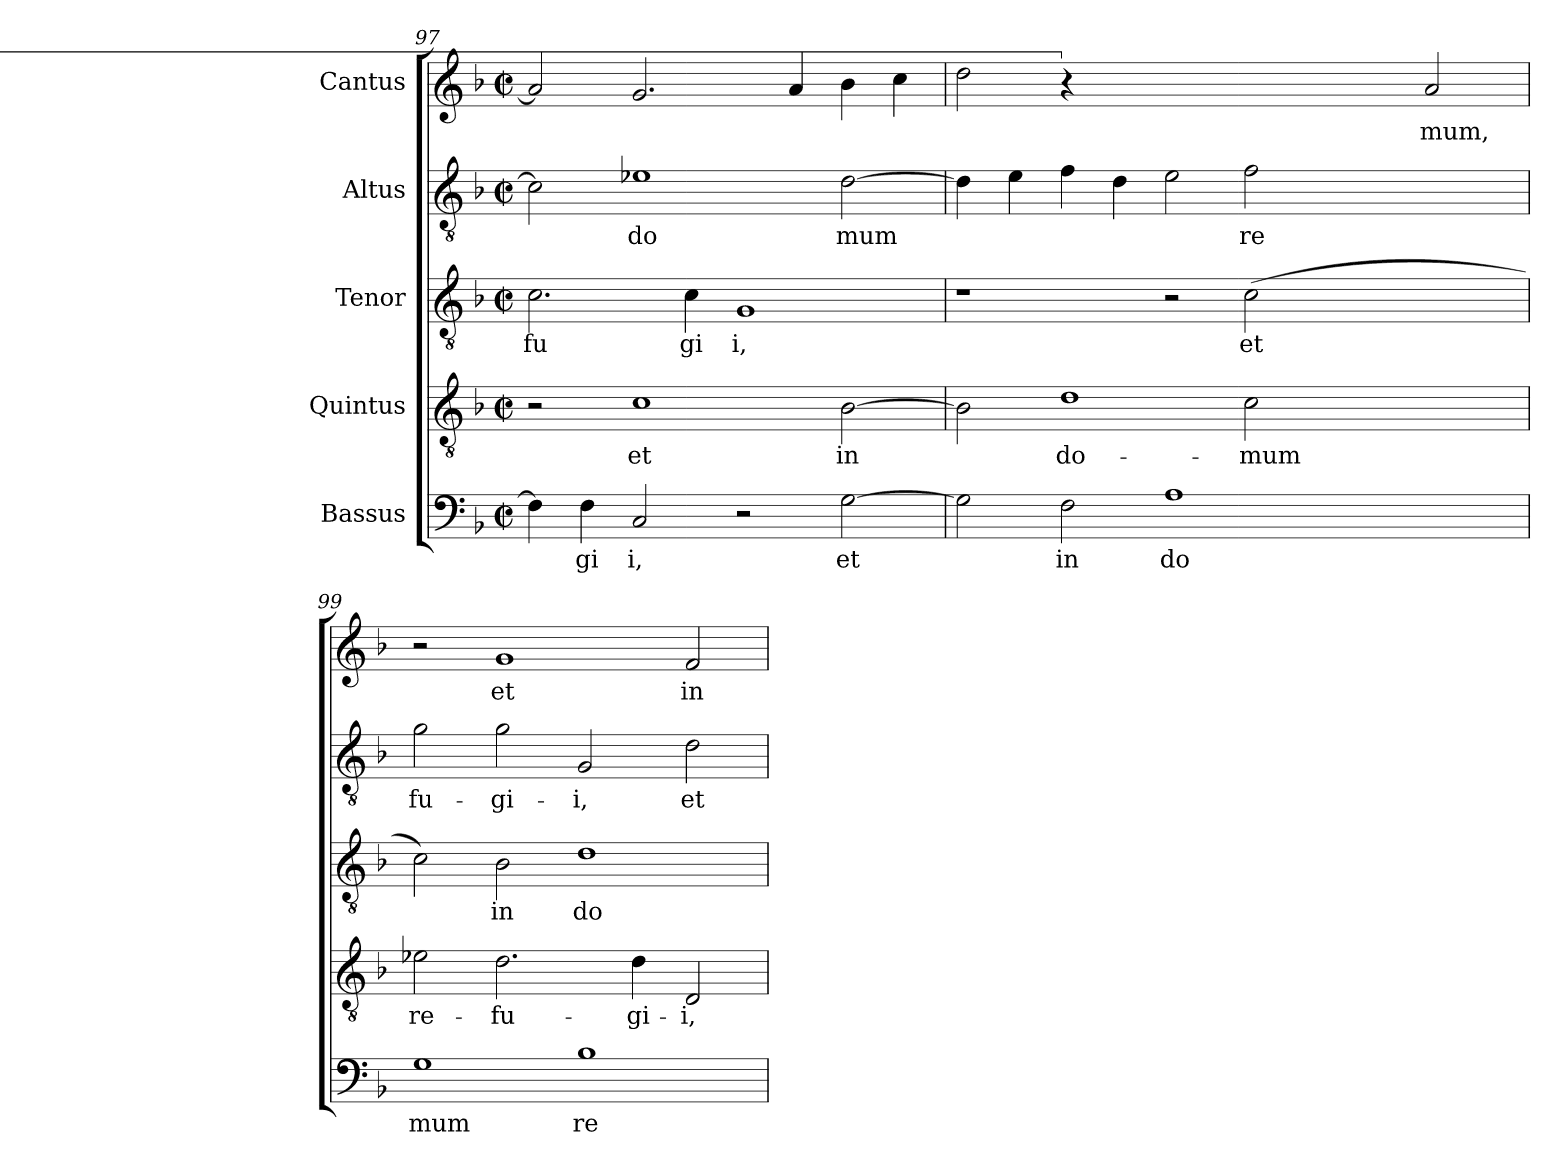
**kern	**text	**kern	**text	**kern	**text	**kern	**text	**kern	**text
*part5	*part5	*part4	*part4	*part3	*part3	*part2	*part2	*part1	*part1
*staff5	*staff5	*staff4	*staff4	*staff3	*staff3	*staff2	*staff2	*staff1	*staff1
*I"Bassus	*	*I"Quintus	*	*I"Tenor	*	*I"Altus	*	*I"Cantus	*
*clefF4	*	*clefGv2	*	*clefGv2	*	*clefGv2	*	*clefG2	*
*k[b-]	*	*k[b-]	*	*k[b-]	*	*k[b-]	*	*k[b-]	*
*F:	*	*F:	*	*F:	*	*F:	*	*F:	*
*M2/2	*	*M2/2	*	*M2/2	*	*M2/2	*	*M2/2	*
*met(c|)	*	*met(c|)	*	*met(c|)	*	*met(c|)	*	*met(c|)	*
=97	=97	=97	=97	=97	=97	=97	=97	=97	=97
!	!	!	!	!	!LO:LY:b:cj	!	!	!	!
4F\]	.	2r	.	2.c\	fu	2c\]	.	2a/]	.
!	!LO:LY:b:cj	!	!	!	!	!	!	!	!
4F\	gi	.	.	.	.	.	.	.	.
!	!LO:LY:b:cj	!	!LO:LY:b:cj	!	!	!	!LO:LY:b:cj	!	!
2C/	i,	1c	et	.	.	1e-X	do	2.g/	.
!	!	!	!	!	!LO:LY:b:cj	!	!	!	!
.	.	.	.	4c\	gi	.	.	.	.
!	!	!	!	!	!LO:LY:b:cj	!	!	!	!
2r	.	.	.	1G	i,	.	.	.	.
.	.	.	.	.	.	.	.	4a/	.
!	!LO:LY:b:cj	!	!LO:LY:b:cj	!	!	!	!LO:LY:b	!	!
[>2G\	et	[>2B-\	in	.	.	[>2d\	mum	4b-\	.
.	.	.	.	.	.	.	.	4cc\	.
=98	=98	=98	=98	=98	=98	=98	=98	=98	=98
2G\]	.	2B-\]	.	1r	.	4d\]	.	2dd\	.
.	.	.	.	.	.	4e\	.	.	.
!	!LO:LY:b:cj	!	!LO:LY:b:cj	!	!	!	!	!LO:N:vis=1	!
2F\	in	1d	do-	.	.	4f\	.	4%9r	.
.	.	.	.	.	.	4d\	.	.	.
!	!LO:LY:b:cj	!	!	!	!	!	!	!	!
1A	do	.	.	2r	.	2e\	.	.	.
!	!	!	!LO:LY:b:cj	!	!LO:LY:b:cj	!	!LO:LY:b:cj	!	!
.	.	2c\	-mum	(<2c\	et	2f\	re	.	.
1ryy	.	1ryy	.	1ryy	.	1ryy	.	.	.
!	!	!	!	!	!	!	!	!	!LO:LY:b:cj
.	.	.	.	.	.	.	.	2a/	-mum,
4ryy	.	4ryy	.	4ryy	.	4ryy	.	.	.
!!LO:LB:g=z
=99	=99	=99	=99	=99	=99	=99	=99	=99	=99
!	!LO:LY:b:cj	!	!LO:LY:b:cj	!	!	!	!LO:LY:b:cj	!	!
1G	mum	2e-X\	re-	2c\)	.	2g\	fu-	2r	.
!	!	!	!LO:LY:b:cj	!	!LO:LY:b:cj	!	!LO:LY:b:cj	!	!LO:LY:b:cj
.	.	2.d\	-fu-	2B-\	in	2g\	-gi-	1g	et
!	!LO:LY:b:cj	!	!	!	!LO:LY:b:cj	!	!LO:LY:b:cj	!	!
1B-	re-	.	.	1d	do	2G/	-i,	.	.
!	!	!	!LO:LY:b:cj	!	!	!	!	!	!
.	.	4d\	-gi-	.	.	.	.	.	.
!	!	!	!LO:LY:b:cj	!	!	!	!LO:LY:b:cj	!	!LO:LY:b:cj
.	.	2D/	-i,	.	.	2d\	et	2f/	in
=	=	=	=	=	=	=	=	=	=
*-	*-	*-	*-	*-	*-	*-	*-	*-	*-
